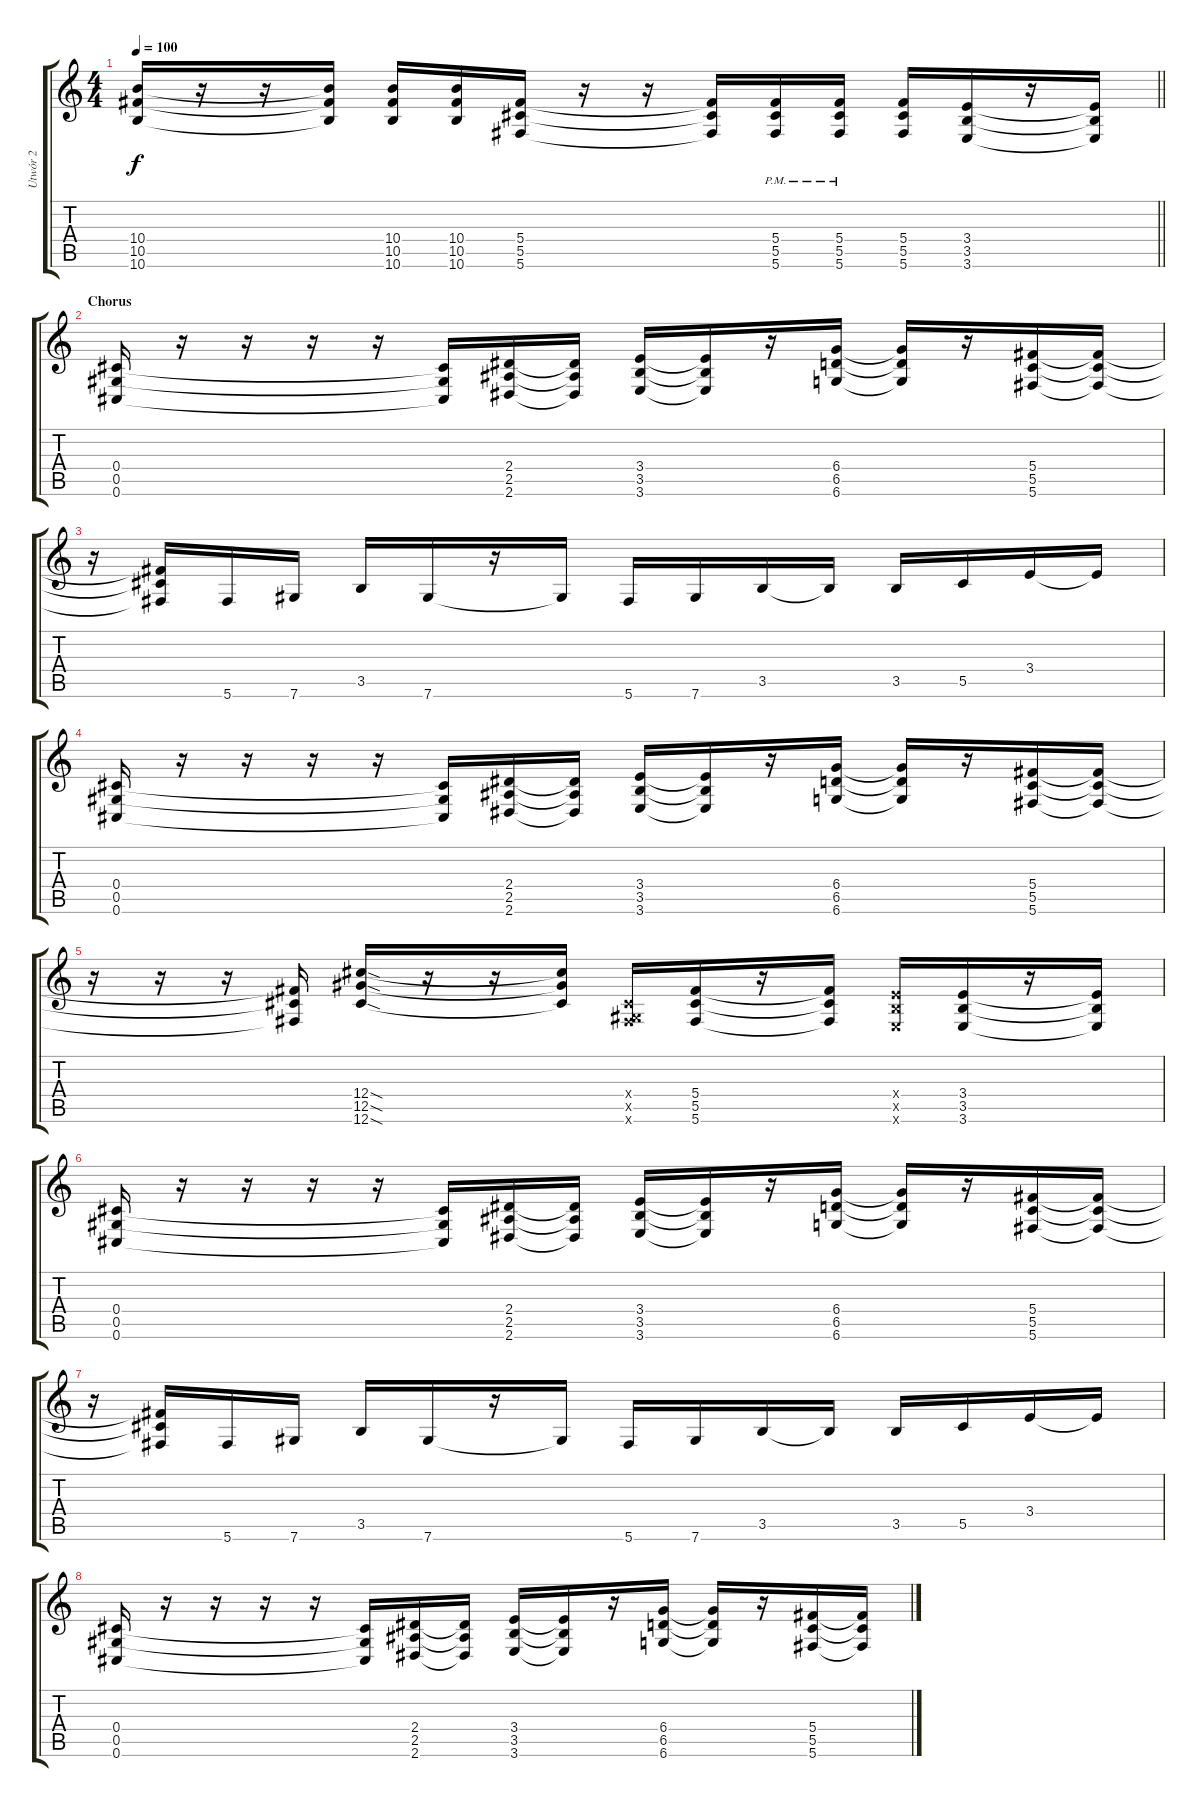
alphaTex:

\track ("Utwór 2" "Utwór 2") {instrument distortionguitar}
\staff {score tabs}
\tuning (Eb4 Bb3 Gb3 Db3 Ab2 Db2) {hide}
\ts (4 4)
\tempo 100
\clef g2
\barLineRight lightlight
\ks c
(10.4 10.5 10.6).16{dy f} r.16 r.16 (10.4{t} 10.5{t} 10.6{t}).16 (10.4 10.5 10.6).16 (10.4 10.5 10.6).16 (5.4 5.5 5.6).16 r.16 r.16 (5.4{t} 5.5{t} 5.6{t}).16 (5.4{pm} 5.5{pm} 5.6{pm}).16 (5.4{pm} 5.5{pm} 5.6{pm}).16 (5.4 5.5 5.6).16 (3.4 3.5 3.6).16 r.16 (3.4{t} 3.5{t} 3.6{t}).16 |
\section ("" "Chorus")
(0.4 0.5 0.6).16 r.16 r.16 r.16 r.16 (0.4{t} 0.5{t} 0.6{t}).16 (2.4 2.5 2.6).16 (2.4{t} 2.5{t} 2.6{t}).16 (3.4 3.5 3.6).16 (3.4{t} 3.5{t} 3.6{t}).16 r.16 (6.4 6.5 6.6).16 (6.4{t} 6.5{t} 6.6{t}).16 r.16 (5.4 5.5 5.6).16 (5.4{t} 5.5{t} 5.6{t}).16 |
r.16 (5.4{t} 5.5{t} 5.6{t}).16 5.6.16 7.6.16 3.5.16 7.6.16 r.16 7.6{t}.16 5.6.16 7.6.16 3.5.16 3.5{t}.16 3.5.16 5.5.16 3.4.16 3.4{t}.16 |
(0.4 0.5 0.6).16 r.16 r.16 r.16 r.16 (0.4{t} 0.5{t} 0.6{t}).16 (2.4 2.5 2.6).16 (2.4{t} 2.5{t} 2.6{t}).16 (3.4 3.5 3.6).16 (3.4{t} 3.5{t} 3.6{t}).16 r.16 (6.4 6.5 6.6).16 (6.4{t} 6.5{t} 6.6{t}).16 r.16 (5.4 5.5 5.6).16 (5.4{t} 5.5{t} 5.6{t}).16 |
r.16 r.16 r.16 (5.4{t} 5.5{t} 5.6{t}).16 (12.4{sod} 12.5{sod} 12.6{sod}).16 r.16 r.16 (12.4{t} 12.5{t} 12.6{t}).16 (0.4{x} 0.5{x} 5.6{x}).16 (5.4 5.5 5.6).16 r.16 (5.4{t} 5.5{t} 5.6{t}).16 (3.4{x} 3.5{x} 3.6{x}).16 (3.4 3.5 3.6).16 r.16 (3.4{t} 3.5{t} 3.6{t}).16 |
(0.4 0.5 0.6).16 r.16 r.16 r.16 r.16 (0.4{t} 0.5{t} 0.6{t}).16 (2.4 2.5 2.6).16 (2.4{t} 2.5{t} 2.6{t}).16 (3.4 3.5 3.6).16 (3.4{t} 3.5{t} 3.6{t}).16 r.16 (6.4 6.5 6.6).16 (6.4{t} 6.5{t} 6.6{t}).16 r.16 (5.4 5.5 5.6).16 (5.4{t} 5.5{t} 5.6{t}).16 |
r.16 (5.4{t} 5.5{t} 5.6{t}).16 5.6.16 7.6.16 3.5.16 7.6.16 r.16 7.6{t}.16 5.6.16 7.6.16 3.5.16 3.5{t}.16 3.5.16 5.5.16 3.4.16 3.4{t}.16 |
(0.4 0.5 0.6).16 r.16 r.16 r.16 r.16 (0.4{t} 0.5{t} 0.6{t}).16 (2.4 2.5 2.6).16 (2.4{t} 2.5{t} 2.6{t}).16 (3.4 3.5 3.6).16 (3.4{t} 3.5{t} 3.6{t}).16 r.16 (6.4 6.5 6.6).16 (6.4{t} 6.5{t} 6.6{t}).16 r.16 (5.4 5.5 5.6).16 (5.4{t} 5.5{t} 5.6{t}).16
